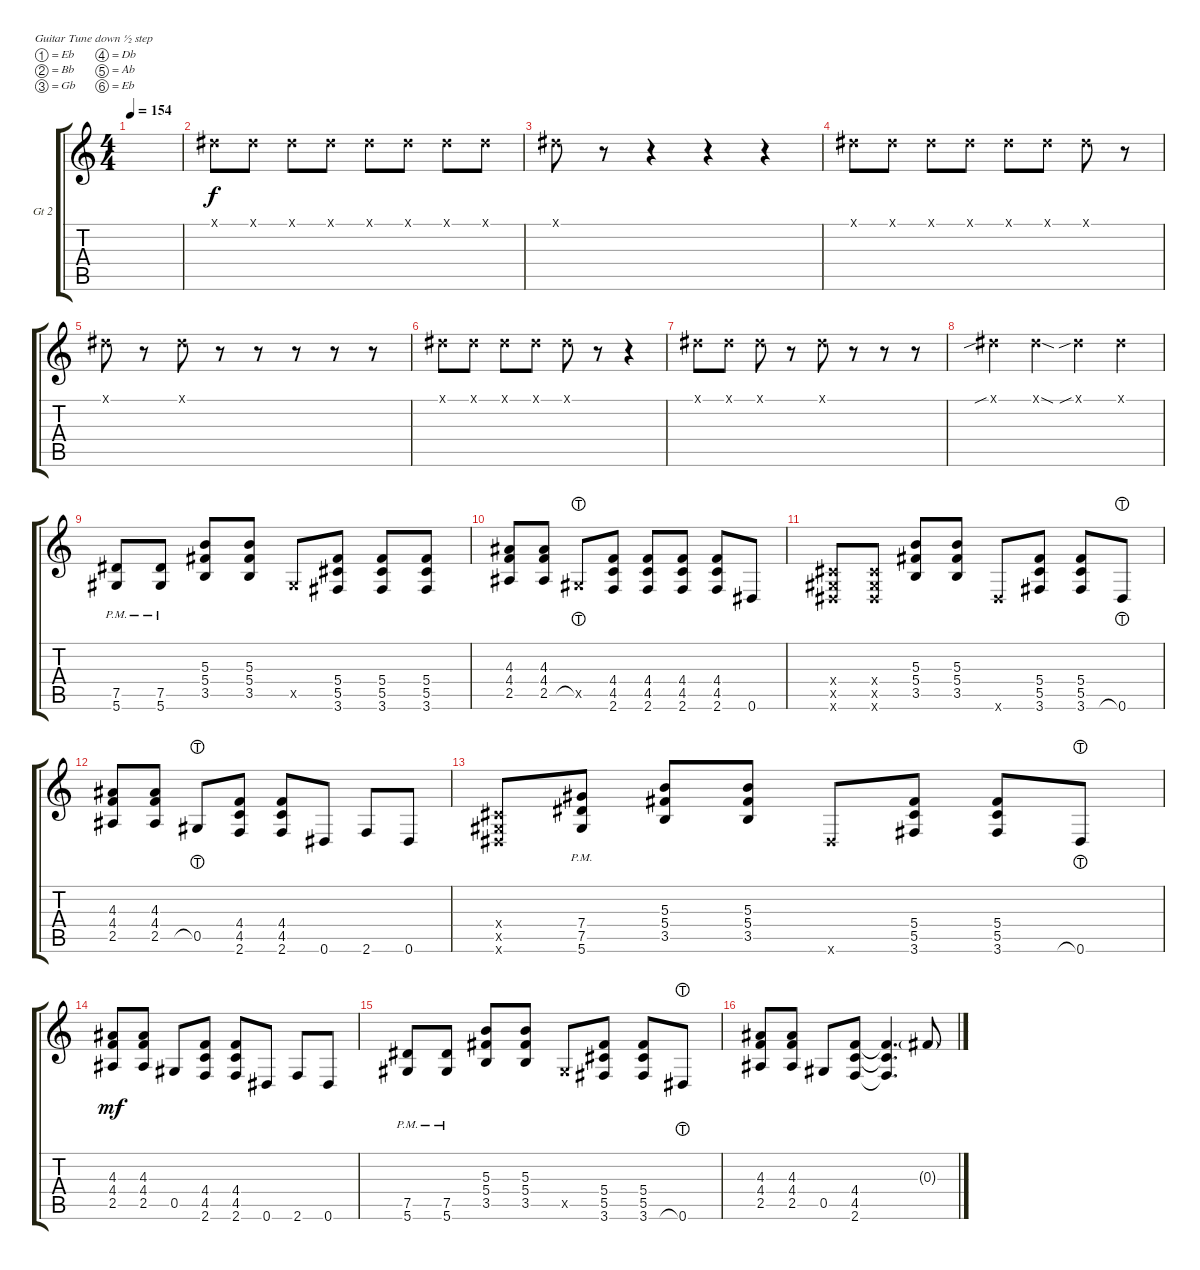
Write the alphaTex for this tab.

\defaultSystemsLayout 4
\bracketExtendMode groupsimilarinstruments
\firstSystemTrackNameOrientation horizontal
\otherSystemsTrackNameOrientation horizontal
\track ("El Guitar" "Gt 2") {instrument distortionguitar}
\staff {score tabs}
\tuning (Eb4 Bb3 Gb3 Db3 Ab2 Eb2)
\ts (4 4)
\tempo 154
\clef g2
\ks c
|
0.1{x}.8 0.1{x}.8 0.1{x}.8 0.1{x}.8 0.1{x}.8 0.1{x}.8 0.1{x}.8 0.1{x}.8 |
0.1{x}.8 r.8 r.4 r.4 r.4 |
0.1{x}.8 0.1{x}.8 0.1{x}.8 0.1{x}.8 0.1{x}.8 0.1{x}.8 0.1{x}.8 r.8 |
0.1{x}.8 r.8 0.1{x}.8 r.8 r.8 r.8 r.8 r.8 |
0.1{x}.8 0.1{x}.8 0.1{x}.8 0.1{x}.8 0.1{x}.8 r.8 r.4 |
0.1{x}.8 0.1{x}.8 0.1{x}.8 r.8 0.1{x}.8 r.8 r.8 r.8 |
0.1{sib x}.4 0.1{sod x}.4 0.1{sib x}.4 0.1{x}.4 |
(5.6{pm} 7.5{pm}).8 (5.6{pm} 7.5{pm}).8 (3.5 5.4 5.3).8 (3.5 5.4 5.3).8 0.5{x}.8 (3.6 5.5 5.4).8 (3.6 5.5 5.4).8 (3.6 5.5 5.4).8 |
(2.5 4.4 4.3).8 (4.4 4.3 2.5).8 0.5{lht x}.8 (2.6 4.5 4.4).8 (2.6 4.5 4.4).8 (2.6 4.5 4.4).8 (2.6 4.5 4.4).8 0.6.8 |
(0.6{x} 0.5{x} 0.4{x}).8 (0.6{x} 0.5{x} 0.4{x}).8 (3.5 5.4 5.3).8 (3.5 5.4 5.3).8 0.6{x}.8 (3.6 5.5 5.4).8 (3.6 5.5 5.4).8 0.6{lht}.8 |
(2.5 4.4 4.3).8 (2.5 4.4 4.3).8 0.5{lht}.8 (2.6 4.4 4.5).8 (2.6 4.5 4.4).8 0.6.8 2.6.8 0.6.8 |
(0.6{x} 0.5{x} 0.4{x}).8 (5.6{pm} 7.5{pm} 7.4{pm}).8 (3.5 5.4 5.3).8 (3.5 5.4 5.3).8 0.6{x}.8 (3.6 5.5 5.4).8 (3.6 5.5 5.4).8 0.6{lht}.8 |
(2.5 4.4 4.3).8{dy mf} (4.4 4.3 2.5).8 0.5.8 (2.6 4.5 4.4).8 (2.6 4.5 4.4).8 0.6.8 2.6.8 0.6.8 |
(5.6{pm} 7.5{pm}).8 (5.6{pm} 7.5{pm}).8 (3.5 5.4 5.3).8 (3.5 5.4 5.3).8 0.5{x}.8 (3.6 5.5 5.4).8 (5.4 5.5 3.6).8 0.6{lht}.8 |
(2.5 4.4 4.3).8 (2.5 4.4 4.3).8 0.5.8 (2.6 4.5 4.4).8 (2.6{t} 4.5{t} 4.4{t}).4{d} 0.3{g}.8
